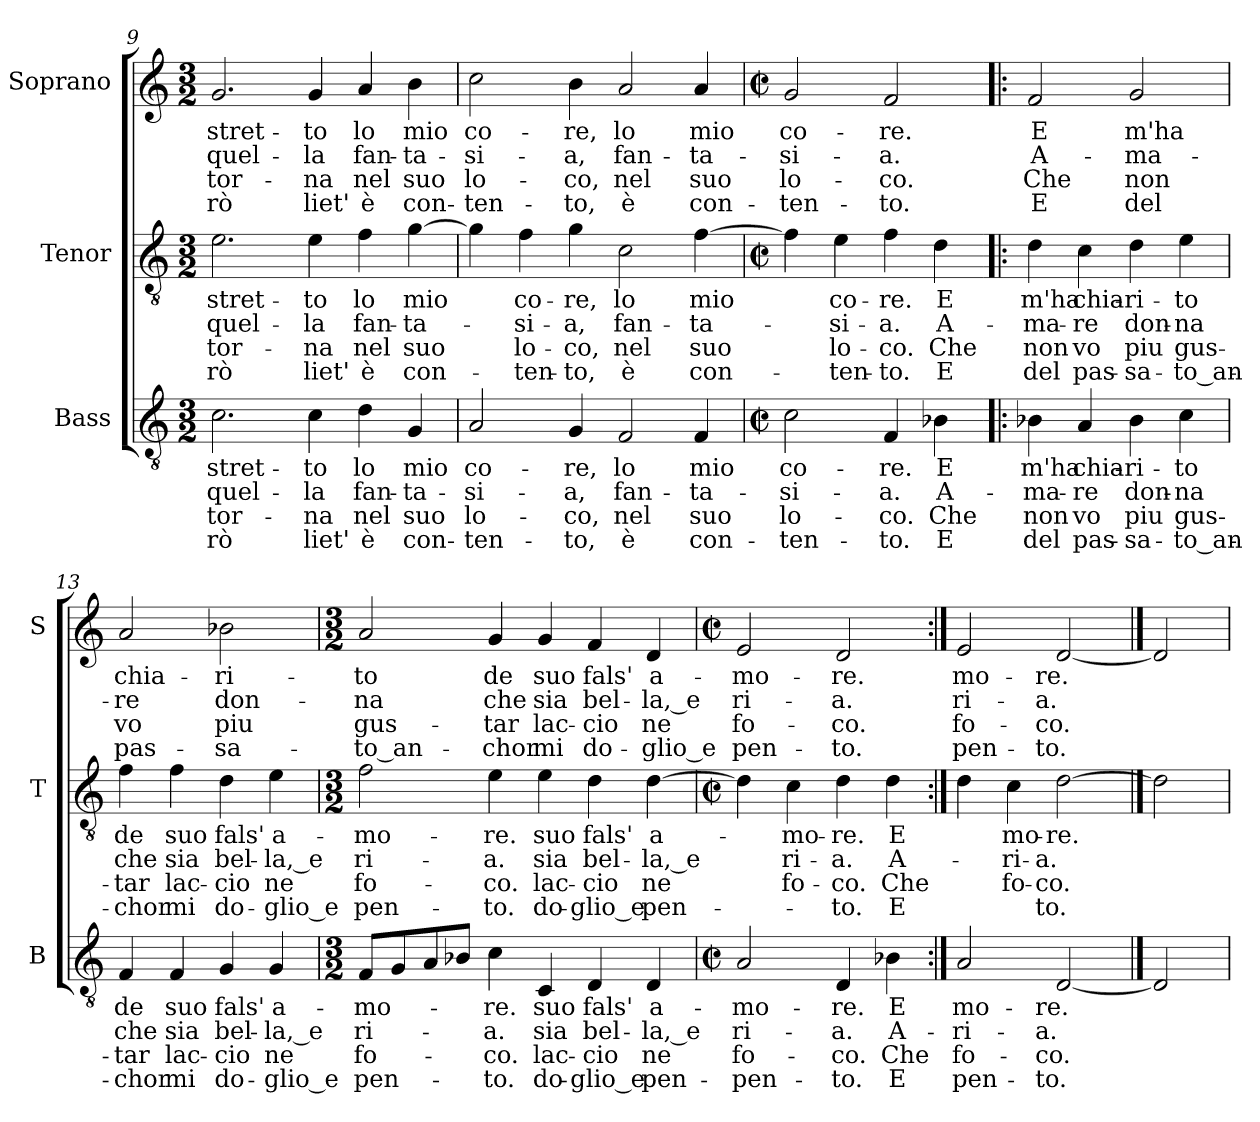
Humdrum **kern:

**kern	**text	**text	**text	**text	**kern	**text	**text	**text	**text	**kern	**text	**text	**text	**text
*part3	*part3	*part3	*part3	*part3	*part2	*part2	*part2	*part2	*part2	*part1	*part1	*part1	*part1	*part1
*staff3	*staff3	*staff3	*staff3	*staff3	*staff2	*staff2	*staff2	*staff2	*staff2	*staff1	*staff1	*staff1	*staff1	*staff1
*I"Bass	*	*	*	*	*I"Tenor	*	*	*	*	*I"Soprano	*	*	*	*
*I'B	*	*	*	*	*I'T	*	*	*	*	*I'S	*	*	*	*
*clefGv2	*	*	*	*	*clefGv2	*	*	*	*	*clefG2	*	*	*	*
*k[]	*	*	*	*	*k[]	*	*	*	*	*k[]	*	*	*	*
*C:	*	*	*	*	*C:	*	*	*	*	*C:	*	*	*	*
*M3/2	*	*	*	*	*M3/2	*	*	*	*	*M3/2	*	*	*	*
=9	=9	=9	=9	=9	=9	=9	=9	=9	=9	=9	=9	=9	=9	=9
2.c\	stret-	quel-	-tor-	-rò	2.e\	stret-	quel-	-tor-	-rò	2.g/	stret-	quel-	-tor-	-rò
4c\	-to	-la	-na	liet'	4e\	-to	-la	-na	liet'	4g/	-to	-la	-na	liet'
4d\	lo	fan-	nel	è	4f\	lo	fan-	nel	è	4a/	lo	fan-	nel	è
4G/	mio	-ta-	suo	con-	[4g\	mio	-ta-	suo	con-	4b\	mio	-ta-	suo	con-
!!LO:LB:g=z
=10	=10	=10	=10	=10	=10	=10	=10	=10	=10	=10	=10	=10	=10	=10
2A/	co-	-si-	lo-	-ten-	4g\]	.	.	.	.	2cc\	co-	-si-	lo-	-ten-
.	.	.	.	.	4f\	co-	-si-	lo-	-ten-	.	.	.	.	.
4G/	-re,	-a,	-co,	-to,	4g\	-re,	-a,	-co,	-to,	4b\	-re,	-a,	-co,	-to,
2F/	lo	fan-	nel	è	2c\	lo	fan-	nel	è	2a/	lo	fan-	nel	è
4F/	mio	-ta-	suo	con-	[4f\	mio	-ta-	suo	con-	4a/	mio	-ta-	suo	con-
=11	=11	=11	=11	=11	=11	=11	=11	=11	=11	=11	=11	=11	=11	=11
*M2/2	*	*	*	*	*M2/2	*	*	*	*	*M2/2	*	*	*	*
*met(c|)	*	*	*	*	*met(c|)	*	*	*	*	*met(c|)	*	*	*	*
2c\	co-	-si-	lo-	-ten-	4f\]	.	.	.	.	2g/	co-	-si-	lo-	-ten-
.	.	.	.	.	4e\	co-	-si-	lo-	-ten-	.	.	.	.	.
4F/	re.	a.	co.	to.	4f\	-re.	-a.	-co.	-to.	2f/	-re.	-a.	-co.	-to.
4B-X\	E	A-	Che	E	4d\	E	A-	Che	E	.	.	.	.	.
=12!|:	=12!|:	=12!|:	=12!|:	=12!|:	=12!|:	=12!|:	=12!|:	=12!|:	=12!|:	=12!|:	=12!|:	=12!|:	=12!|:	=12!|:
4B-X\	m'ha	-ma-	non	del	4d\	m'ha	-ma-	non	del	2f/	E	A-	Che	E
4A/	chia-	-re	vo	pas-	4c\	chia-	-re	vo	pas-	.	.	.	.	.
4B-\	-ri-	don-	piu	-sa-	4d\	-ri-	don-	piu	-sa-	2g/	m'ha	-ma-	non	del
4c\	-to	-na	gus-	-to_an-	4e\	-to	-na	gus-	-to_an-	.	.	.	.	.
!!LO:LB:g=z
=13	=13	=13	=13	=13	=13	=13	=13	=13	=13	=13	=13	=13	=13	=13
4F/	de	che	-tar	-chor	4f\	de	che	-tar	-chor	2a/	chia-	-re	vo	pas-
4F/	suo	sia	lac-	mi	4f\	suo	sia	lac-	mi	.	.	.	.	.
4G/	fals'	bel-	-cio	do-	4d\	fals'	bel-	-cio	do-	2b-X\	-ri-	don-	piu	-sa-
4G/	a-	-la,_e	ne	-glio_e	4e\	a-	-la,_e	ne	-glio_e	.	.	.	.	.
=14	=14	=14	=14	=14	=14	=14	=14	=14	=14	=14	=14	=14	=14	=14
*M3/2	*	*	*	*	*M3/2	*	*	*	*	*M3/2	*	*	*	*
8F/L	-mo-	ri-	fo-	pen-	2f\	-mo-	ri-	fo-	pen-	2a/	-to	-na	gus-	-to_an-
8G/	.	.	.	.	.	.	.	.	.	.	.	.	.	.
8A/	.	.	.	.	.	.	.	.	.	.	.	.	.	.
8B-X/J	.	.	.	.	.	.	.	.	.	.	.	.	.	.
4c\	-re.	-a.	-co.	-to.	4e\	-re.	-a.	-co.	-to.	4g/	de	che	-tar	-chor
4C/	suo	sia	lac-	do-	4e\	suo	sia	lac-	do-	4g/	suo	sia	lac-	mi
4D/	fals'	bel-	-cio	-glio_e	4d\	fals'	bel-	-cio	-glio_e	4f/	fals'	bel-	-cio	do-
4D/	a-	-la,_e	ne	pen-	[4d\	a-	-la,_e	ne	pen-	4d/	a-	-la,_e	ne	-glio_e
=15	=15	=15	=15	=15	=15	=15	=15	=15	=15	=15	=15	=15	=15	=15
*M2/2	*	*	*	*	*M2/2	*	*	*	*	*M2/2	*	*	*	*
*met(c|)	*	*	*	*	*met(c|)	*	*	*	*	*met(c|)	*	*	*	*
2A/	-mo-	ri-	fo-	-pen-	4d\]	.	.	.	.	2e/	-mo-	ri-	fo-	pen-
.	.	.	.	.	4c\	-mo-	ri-	fo-	.	.	.	.	.	.
4D/	-re.	a.	co.	to.	4d\	-re.	-a.	-co.	-to.	2d/	-re.	-a.	-co.	-to.
4B-X\	E	A-	Che	E	4d\	E	A-	Che	E	.	.	.	.	.
=16:|!	=16:|!	=16:|!	=16:|!	=16:|!	=16:|!	=16:|!	=16:|!	=16:|!	=16:|!	=16:|!	=16:|!	=16:|!	=16:|!	=16:|!
2A/	mo-	-ri-	fo-	pen-	4d\	.	.	.	.	2e/	mo-	ri-	fo-	pen-
.	.	.	.	.	4c\	mo-	-ri-	fo-	.	.	.	.	.	.
[2D	re.	-a.	-co.	-to.	[2d	-re.	-a.	-co.	to.	[2d	-re.	-a.	-co.	-to.
==17	==17	==17	==17	==17	==17	==17	==17	==17	==17	==17	==17	==17	==17	==17
2D]	.	.	.	.	2d]	.	.	.	.	2d]	.	.	.	.
=	=	=	=	=	=	=	=	=	=	=	=	=	=	=
*-	*-	*-	*-	*-	*-	*-	*-	*-	*-	*-	*-	*-	*-	*-
